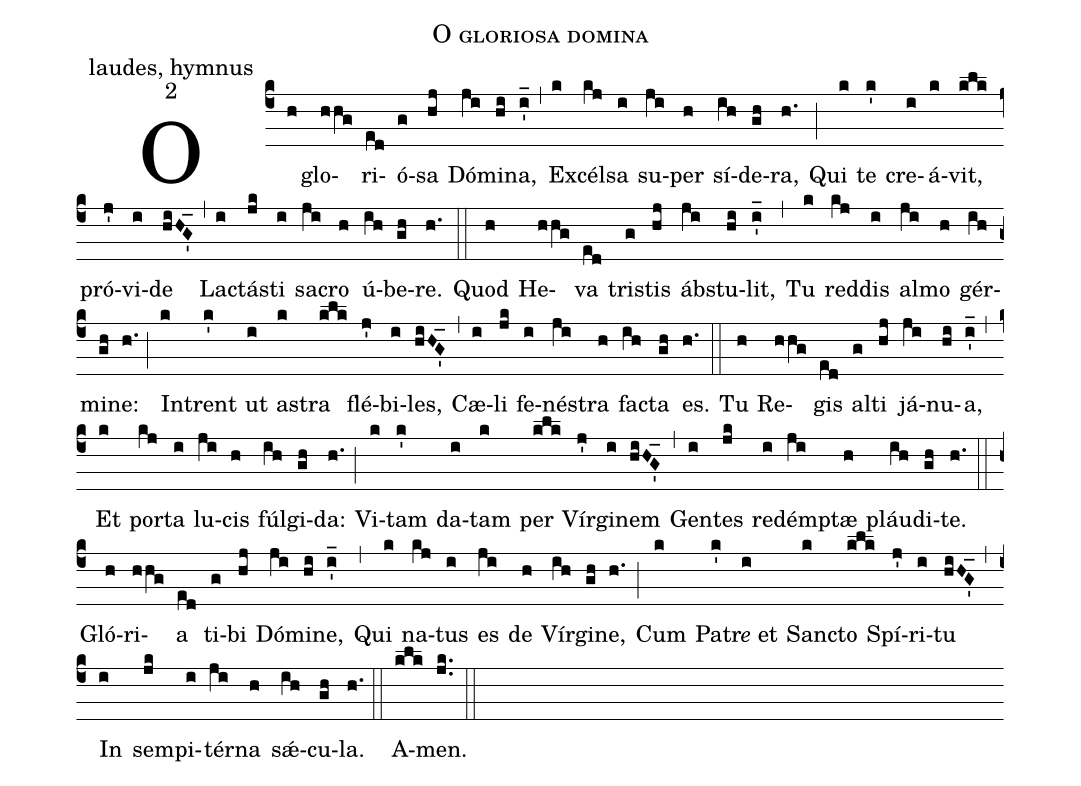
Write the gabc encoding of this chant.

name: O gloriosa domina;
office-part: laudes, hymnus;
mode: 2;
%%
(c4)
O(h) glo(hhg)ri(ed)ó(g)sa(hj) Dó(ji)mi(hi)na,(i_') (,)
Ex(k)cél(kj)sa(i) su(ji)per(h) sí(ih)de(gh)ra,(h.) (;)
Qui(k) te(k') cre(i)á(k)vit,(klk) pró(j')vi(i)de(hiHG_') (,)
Lac(i)tás(jk)ti(i) sac(ji)ro(h) ú(ih)be(gh)re.(h.) (::)

Quod(h) He(hhg)va(ed) tris(g)tis(hj) áb(ji)stu(hi)lit,(i_') (,)
Tu(k) red(kj)dis(i) al(ji)mo(h) gér(ih)mi(gh)ne:(h.) (;)
In(k)trent(k') ut(i) as(k)tra(klk) flé(j')bi(i)les,(hiHG_') (,)
Cæ(i)li(jk) fe(i)nés(ji)tra(h) fac(ih)ta(gh) es.(h.) (::)

Tu(h) Re(hhg)gis(ed) al(g)ti(hj) já(ji)nu(hi)a,(i_') (,)
Et(k) por(kj)ta(i) lu(ji)cis(h) fúl(ih)gi(gh)da:(h.) (;)
Vi(k)tam(k') da(i)tam(k) per(klk) Vír(j')gi(i)nem(hiHG_') (,)
Gen(i)tes(jk) re(i)dém(ji)ptæ(h) pláu(ih)di(gh)te.(h.) (::)

Gló(h)ri(hhg)a(ed) ti(g)bi(hj) Dó(ji)mi(hi)ne,(i_') (,)
Qui(k) na(kj)tus(i) es(ji) de(h) Vír(ih)gi(gh)ne,(h.) (;)
Cum(k) Pat(k')r<i>e</i> et(i) San(k)cto(klk) Spí(j')ri(i)tu(hiHG_') (,)
In(i) sem(jk)pi(i)tér(ji)na(h) sǽ(ih)cu(gh)la.(h.) (::)
A(klk)men.(jk..) (::)
